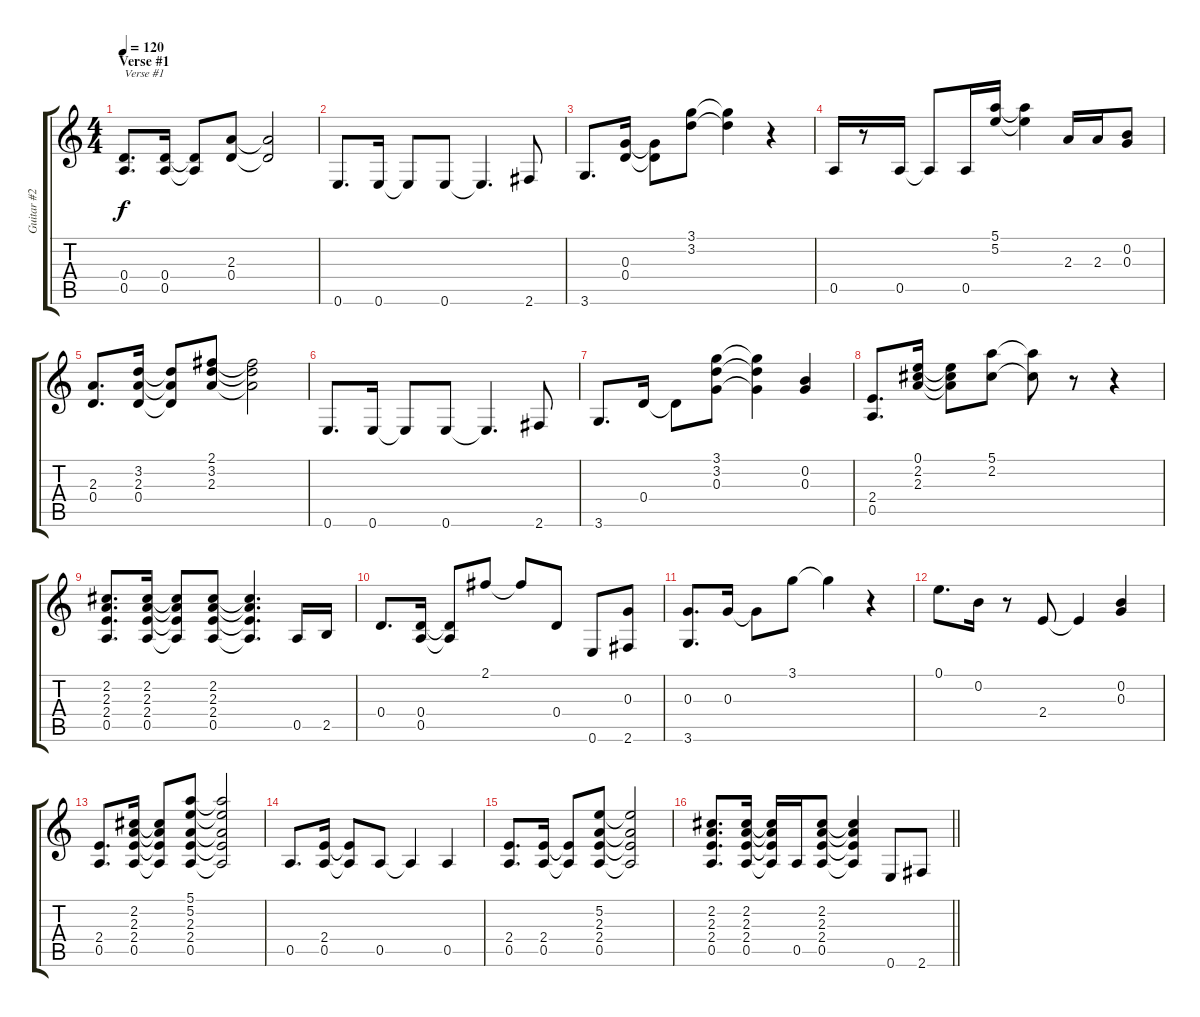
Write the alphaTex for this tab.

\track ("Guitar #2" "Guitar #2") {instrument distortionguitar}
\staff {score tabs}
\tuning (E4 B3 G3 D3 A2 E2) {hide}
\ts (4 4)
\section ("" "Verse #1")
\tempo 120
\clef g2
\ks c
(0.4 0.5).8{d txt "Verse #1" dy f} (0.4 0.5).16 (0.4{t} 0.5{t}).8 (2.3 0.4).8 (2.3{t} 0.4{t}).2 |
0.6.8{d} 0.6.16 0.6{t}.8 0.6.8 0.6{t}.4{d} 2.6.8 |
3.6.8{d} (0.3 0.4).16 (0.3{t} 0.4{t}).8 (3.1 3.2).8 (3.1{t} 3.2{t}).4 r.4 |
0.5.16 r.8 0.5.16 0.5{t}.8 0.5.16 (5.1 5.2).16 (5.1{t} 5.2{t}).4 2.3.16 2.3.16 (0.2 0.3).8 |
(2.3 0.4).8{d} (3.2 2.3 0.4).16 (3.2{t} 2.3{t} 0.4{t}).8 (2.1 3.2 2.3).8 (2.1{t} 3.2{t} 2.3{t}).2 |
0.6.8{d} 0.6.16 0.6{t}.8 0.6.8 0.6{t}.4{d} 2.6.8 |
3.6.8{d} 0.4.16 0.4{t}.8 (3.1 3.2 0.3).8 (3.1{t} 3.2{t} 0.3{t}).4 (0.2 0.3).4 |
(2.4 0.5).8{d} (0.1 2.2 2.3).16 (0.1{t} 2.2{t} 2.3{t}).8 (5.1 2.2).8 (5.1{t} 2.2{t}).8 r.8 r.4 |
(2.2 2.3 2.4 0.5).8{d} (2.2 2.3 2.4 0.5).16 (2.2{t} 2.3{t} 2.4{t} 0.5{t}).8 (2.2 2.3 2.4 0.5).8 (2.2{t} 2.3{t} 2.4{t} 0.5{t}).4{d} 0.5.16 2.5.16 |
0.4.8{d} (0.4 0.5).16 (0.4{t} 0.5{t}).8 2.1.8 2.1{t}.8 0.4.8 0.6.8 (0.3 2.6).8 |
(0.3 3.6).8{d} 0.3.16 0.3{t}.8 3.1.8 3.1{t}.4 r.4 |
0.1.8{d} 0.2.16 r.8 2.4.8 2.4{t}.4 (0.2 0.3).4 |
(2.4 0.5).8{d} (2.2 2.3 2.4 0.5).16 (2.2{t} 2.3{t} 2.4{t} 0.5{t}).8 (5.1 5.2 2.3 2.4 0.5).8 (5.1{t} 5.2{t} 2.3{t} 2.4{t} 0.5{t}).2 |
0.5.8{d} (2.4 0.5).16 (2.4{t} 0.5{t}).8 0.5.8 0.5{t}.4 0.5.4 |
(2.4 0.5).8{d} (2.4 0.5).16 (2.4{t} 0.5{t}).8 (5.2 2.3 2.4 0.5).8 (5.2{t} 2.3{t} 2.4{t} 0.5{t}).2 |
\barLineRight lightlight
(2.2 2.3 2.4 0.5).8{d} (2.2 2.3 2.4 0.5).16 (2.2{t} 2.3{t} 2.4{t} 0.5{t}).16 0.5.16 (2.2 2.3 2.4 0.5).8 (2.2{t} 2.3{t} 2.4{t} 0.5{t}).4 0.6.8 2.6.8
